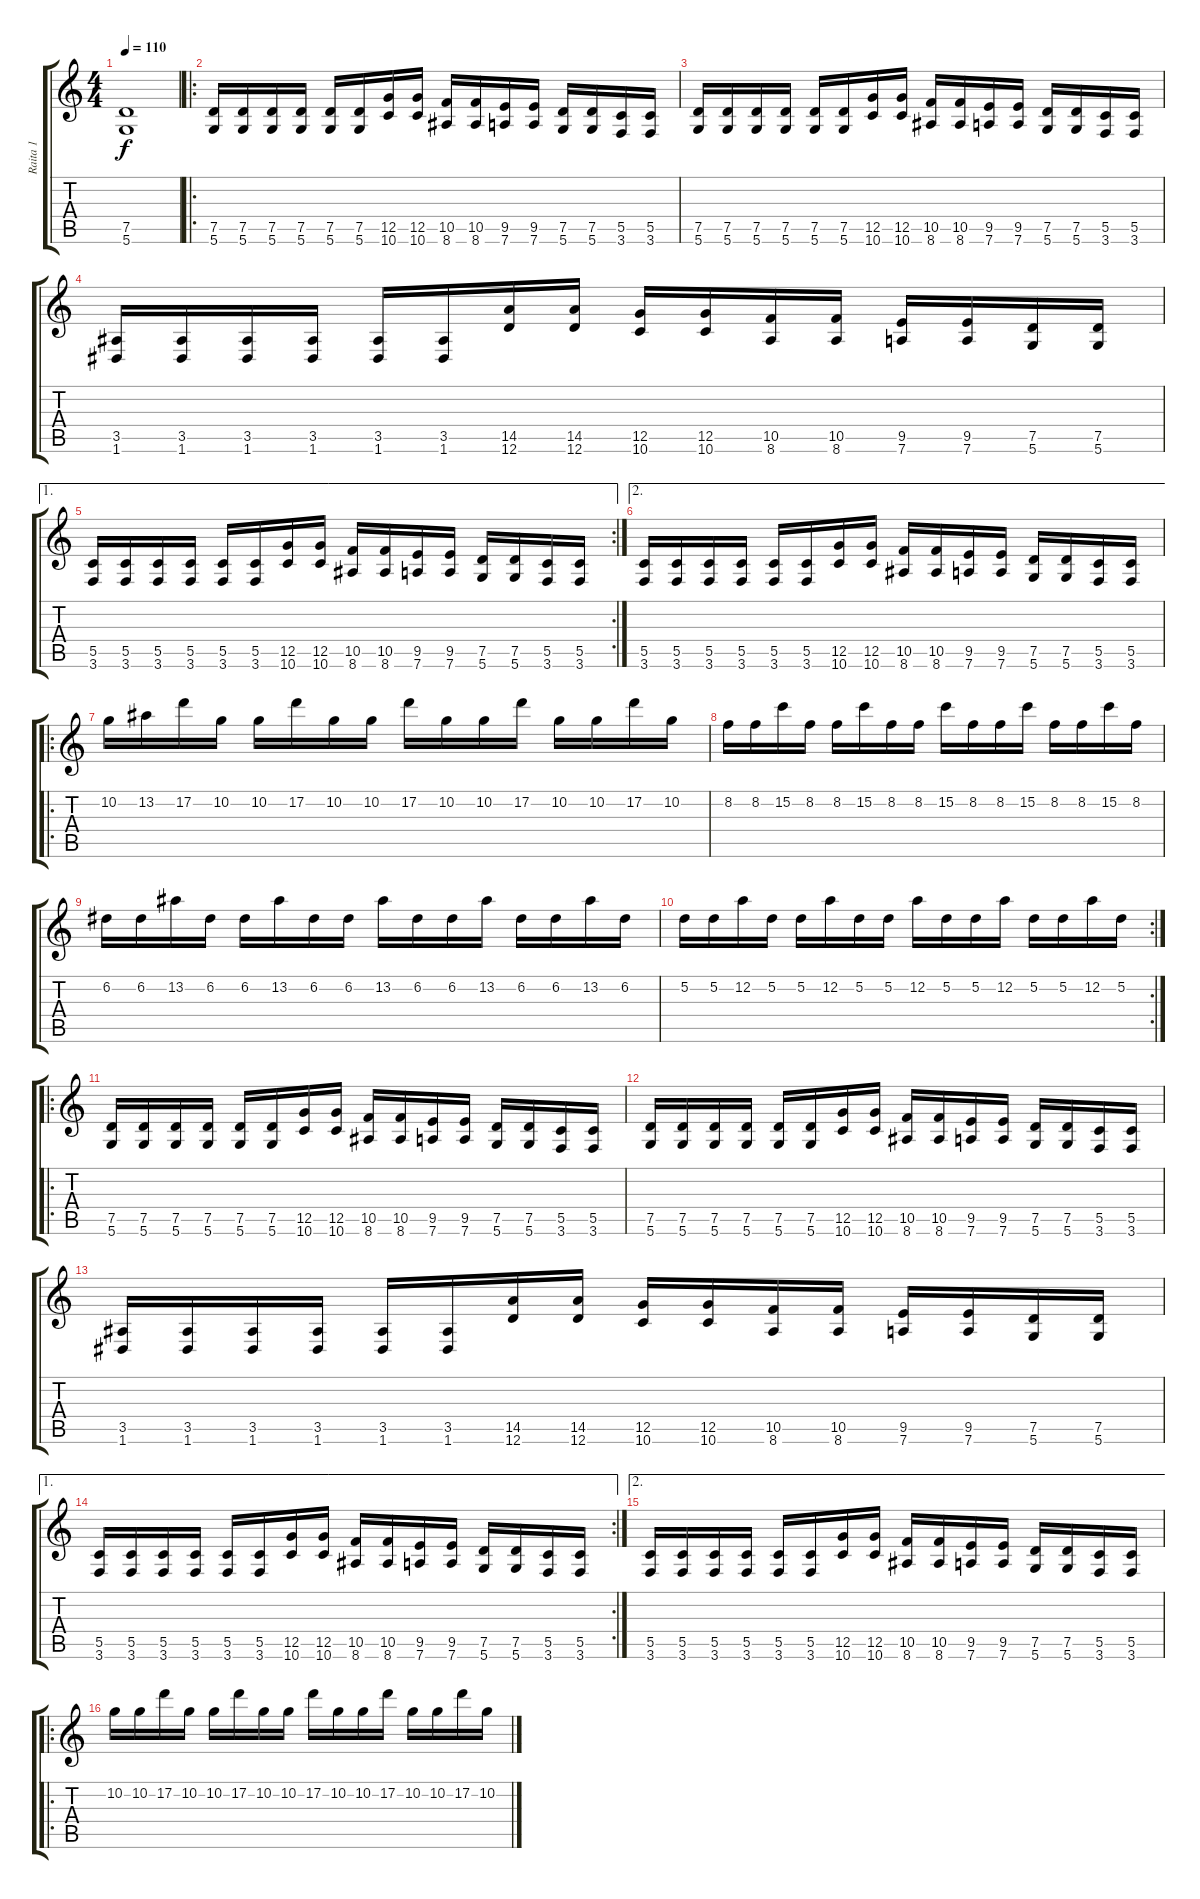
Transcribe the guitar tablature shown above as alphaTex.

\track ("Raita 1" "Raita 1") {instrument distortionguitar}
\staff {score tabs}
\tuning (D4 A3 F3 C3 G2 D2) {hide}
\ts (4 4)
\tempo 110
\clef g2
\ks c
(7.5 5.6).1{dy f} |
\ro
(7.5 5.6).16 (7.5 5.6).16 (7.5 5.6).16 (7.5 5.6).16 (7.5 5.6).16 (7.5 5.6).16 (12.5 10.6).16 (12.5 10.6).16 (10.5 8.6).16 (10.5 8.6).16 (9.5 7.6).16 (9.5 7.6).16 (7.5 5.6).16 (7.5 5.6).16 (5.5 3.6).16 (5.5 3.6).16 |
(7.5 5.6).16 (7.5 5.6).16 (7.5 5.6).16 (7.5 5.6).16 (7.5 5.6).16 (7.5 5.6).16 (12.5 10.6).16 (12.5 10.6).16 (10.5 8.6).16 (10.5 8.6).16 (9.5 7.6).16 (9.5 7.6).16 (7.5 5.6).16 (7.5 5.6).16 (5.5 3.6).16 (5.5 3.6).16 |
(3.5 1.6).16 (3.5 1.6).16 (3.5 1.6).16 (3.5 1.6).16 (3.5 1.6).16 (3.5 1.6).16 (14.5 12.6).16 (14.5 12.6).16 (12.5 10.6).16 (12.5 10.6).16 (10.5 8.6).16 (10.5 8.6).16 (9.5 7.6).16 (9.5 7.6).16 (7.5 5.6).16 (7.5 5.6).16 |
\ae 1
\rc 2
(5.5 3.6).16 (5.5 3.6).16 (5.5 3.6).16 (5.5 3.6).16 (5.5 3.6).16 (5.5 3.6).16 (12.5 10.6).16 (12.5 10.6).16 (10.5 8.6).16 (10.5 8.6).16 (9.5 7.6).16 (9.5 7.6).16 (7.5 5.6).16 (7.5 5.6).16 (5.5 3.6).16 (5.5 3.6).16 |
\ae 2
(5.5 3.6).16 (5.5 3.6).16 (5.5 3.6).16 (5.5 3.6).16 (5.5 3.6).16 (5.5 3.6).16 (12.5 10.6).16 (12.5 10.6).16 (10.5 8.6).16 (10.5 8.6).16 (9.5 7.6).16 (9.5 7.6).16 (7.5 5.6).16 (7.5 5.6).16 (5.5 3.6).16 (5.5 3.6).16 |
\ro
10.2.16 13.2.16 17.2.16 10.2.16 10.2.16 17.2.16 10.2.16 10.2.16 17.2.16 10.2.16 10.2.16 17.2.16 10.2.16 10.2.16 17.2.16 10.2.16 |
8.2.16 8.2.16 15.2.16 8.2.16 8.2.16 15.2.16 8.2.16 8.2.16 15.2.16 8.2.16 8.2.16 15.2.16 8.2.16 8.2.16 15.2.16 8.2.16 |
6.2.16 6.2.16 13.2.16 6.2.16 6.2.16 13.2.16 6.2.16 6.2.16 13.2.16 6.2.16 6.2.16 13.2.16 6.2.16 6.2.16 13.2.16 6.2.16 |
\rc 2
5.2.16 5.2.16 12.2.16 5.2.16 5.2.16 12.2.16 5.2.16 5.2.16 12.2.16 5.2.16 5.2.16 12.2.16 5.2.16 5.2.16 12.2.16 5.2.16 |
\ro
(7.5 5.6).16 (7.5 5.6).16 (7.5 5.6).16 (7.5 5.6).16 (7.5 5.6).16 (7.5 5.6).16 (12.5 10.6).16 (12.5 10.6).16 (10.5 8.6).16 (10.5 8.6).16 (9.5 7.6).16 (9.5 7.6).16 (7.5 5.6).16 (7.5 5.6).16 (5.5 3.6).16 (5.5 3.6).16 |
(7.5 5.6).16 (7.5 5.6).16 (7.5 5.6).16 (7.5 5.6).16 (7.5 5.6).16 (7.5 5.6).16 (12.5 10.6).16 (12.5 10.6).16 (10.5 8.6).16 (10.5 8.6).16 (9.5 7.6).16 (9.5 7.6).16 (7.5 5.6).16 (7.5 5.6).16 (5.5 3.6).16 (5.5 3.6).16 |
(3.5 1.6).16 (3.5 1.6).16 (3.5 1.6).16 (3.5 1.6).16 (3.5 1.6).16 (3.5 1.6).16 (14.5 12.6).16 (14.5 12.6).16 (12.5 10.6).16 (12.5 10.6).16 (10.5 8.6).16 (10.5 8.6).16 (9.5 7.6).16 (9.5 7.6).16 (7.5 5.6).16 (7.5 5.6).16 |
\ae 1
\rc 2
(5.5 3.6).16 (5.5 3.6).16 (5.5 3.6).16 (5.5 3.6).16 (5.5 3.6).16 (5.5 3.6).16 (12.5 10.6).16 (12.5 10.6).16 (10.5 8.6).16 (10.5 8.6).16 (9.5 7.6).16 (9.5 7.6).16 (7.5 5.6).16 (7.5 5.6).16 (5.5 3.6).16 (5.5 3.6).16 |
\ae 2
(5.5 3.6).16 (5.5 3.6).16 (5.5 3.6).16 (5.5 3.6).16 (5.5 3.6).16 (5.5 3.6).16 (12.5 10.6).16 (12.5 10.6).16 (10.5 8.6).16 (10.5 8.6).16 (9.5 7.6).16 (9.5 7.6).16 (7.5 5.6).16 (7.5 5.6).16 (5.5 3.6).16 (5.5 3.6).16 |
\ro
10.2.16 10.2.16 17.2.16 10.2.16 10.2.16 17.2.16 10.2.16 10.2.16 17.2.16 10.2.16 10.2.16 17.2.16 10.2.16 10.2.16 17.2.16 10.2.16
